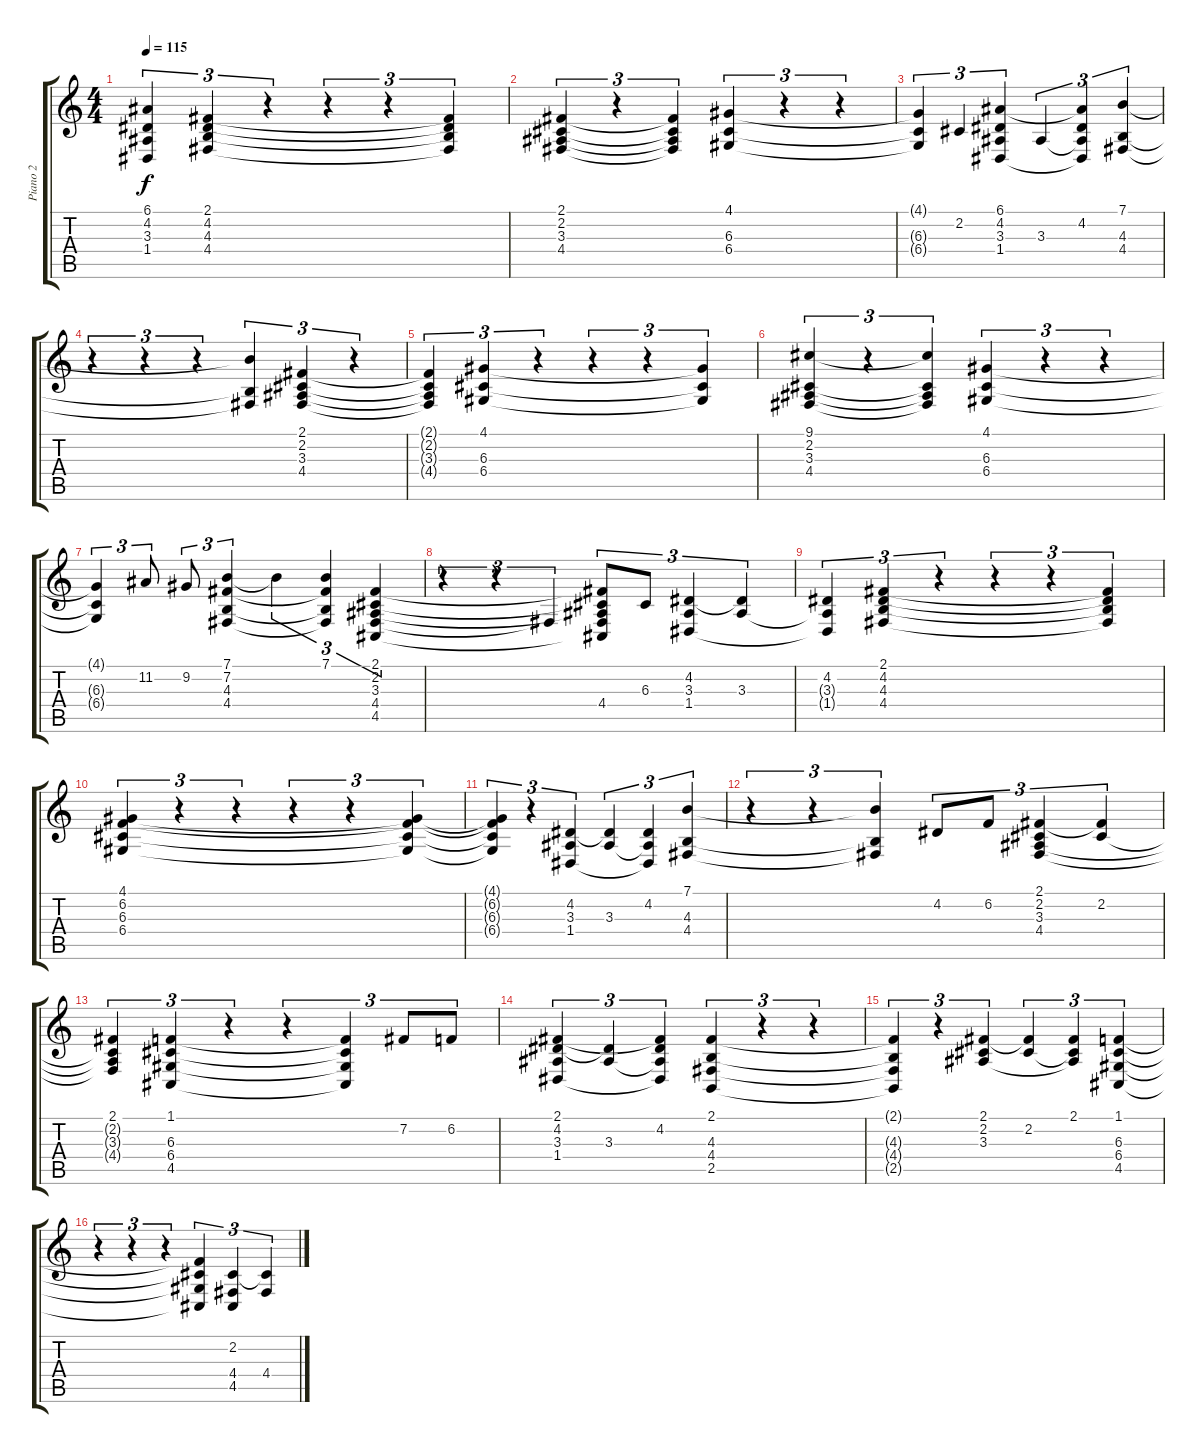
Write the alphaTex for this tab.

\track ("Piano 2" "Piano 2") {instrument brightacousticpiano}
\staff {score tabs}
\tuning (E4 B3 G3 D3 A2 E2) {hide}
\ts (4 4)
\tempo 115
\clef g2
\ks c
(6.1{t} 4.2{t} 3.3{t} 1.4{t}).4{tu (3 2) dy f} (2.1 4.2 4.3 4.4).4{tu (3 2)} r.4{tu (3 2)} r.4{tu (3 2)} r.4{tu (3 2)} (2.1{t} 4.2{t} 4.3{t} 4.4{t}).4{tu (3 2)} |
(2.1 2.2 3.3 4.4).4{tu (3 2)} r.4{tu (3 2)} (2.1{t} 2.2{t} 3.3{t} 4.4{t}).4{tu (3 2)} (4.1 6.3 6.4).4{tu (3 2)} r.4{tu (3 2)} r.4{tu (3 2)} |
(4.1{t} 6.3{t} 6.4{t}).4{tu (3 2)} 2.2.4{tu (3 2)} (6.1 4.2 3.3 1.4).4{tu (3 2)} 3.3.4{tu (3 2)} (6.1{t} 4.2 3.3{t} 1.4{t}).4{tu (3 2)} (7.1 4.3 4.4).4{tu (3 2)} |
r.4{tu (3 2)} r.4{tu (3 2)} r.4{tu (3 2)} (7.1{t} 4.3{t} 4.4{t}).4{tu (3 2)} (2.1 2.2 3.3 4.4).4{tu (3 2)} r.4{tu (3 2)} |
(2.1{t} 2.2{t} 3.3{t} 4.4{t}).4{tu (3 2)} (4.1 6.3 6.4).4{tu (3 2)} r.4{tu (3 2)} r.4{tu (3 2)} r.4{tu (3 2)} (4.1{t} 6.3{t} 6.4{t}).4{tu (3 2)} |
(9.1 2.2 3.3 4.4).4{tu (3 2)} r.4{tu (3 2)} (9.1{t} 2.2{t} 3.3{t} 4.4{t}).4{tu (3 2)} (4.1 6.3 6.4).4{tu (3 2)} r.4{tu (3 2)} r.4{tu (3 2)} |
(4.1{t} 6.3{t} 6.4{t}).4{tu (3 2)} 11.2.8{tu (3 2)} 9.2.8{tu (3 2)} (7.1 7.2 4.3 4.4).4{tu (3 2)} 7.1{t}.4{tu (3 2)} (7.1 7.2{t} 4.3{t} 4.4{t}).4{tu (3 2)} (2.1 2.2 3.3 4.4 4.5).4{tu (3 2)} |
r.4{tu (3 2)} r.4{tu (3 2)} 4.4{t}.4{tu (3 2)} (2.1{t} 2.2{t} 3.3{t} 4.4 4.5{t}).8{tu (3 2)} 6.3.8{tu (3 2)} (4.2 3.3 1.4).4{tu (3 2)} (4.2{t} 3.3).4{tu (3 2)} |
(4.2 3.3{t} 1.4{t}).4{tu (3 2)} (2.1 4.2 4.3 4.4).4{tu (3 2)} r.4{tu (3 2)} r.4{tu (3 2)} r.4{tu (3 2)} (2.1{t} 4.2{t} 4.3{t} 4.4{t}).4{tu (3 2)} |
(4.1 6.2 6.3 6.4).4{tu (3 2)} r.4{tu (3 2)} r.4{tu (3 2)} r.4{tu (3 2)} r.4{tu (3 2)} (4.1{t} 6.2{t} 6.3{t} 6.4{t}).4{tu (3 2)} |
(4.1{t} 6.2{t} 6.3{t} 6.4{t}).4{tu (3 2)} r.4{tu (3 2)} (4.2 3.3 1.4).4{tu (3 2)} (4.2{t} 3.3).4{tu (3 2)} (4.2 3.3{t} 1.4{t}).4{tu (3 2)} (7.1 4.3 4.4).4{tu (3 2)} |
r.4{tu (3 2)} r.4{tu (3 2)} (7.1{t} 4.3{t} 4.4{t}).4{tu (3 2)} 4.2.8{tu (3 2)} 6.2.8{tu (3 2)} (2.1 2.2 3.3 4.4).4{tu (3 2)} (2.1{t} 2.2).4{tu (3 2)} |
(2.1 2.2{t} 3.3{t} 4.4{t}).4{tu (3 2)} (1.1 6.3 6.4 4.5).4{tu (3 2)} r.4{tu (3 2)} r.4{tu (3 2)} (1.1{t} 6.3{t} 6.4{t} 4.5{t}).4{tu (3 2)} 7.2.8{tu (3 2)} 6.2.8{tu (3 2)} |
(2.1 4.2 3.3 1.4).4{tu (3 2)} (4.2{t} 3.3).4{tu (3 2)} (2.1{t} 4.2 3.3{t} 1.4{t}).4{tu (3 2)} (2.1 4.3 4.4 2.5).4{tu (3 2)} r.4{tu (3 2)} r.4{tu (3 2)} |
(2.1{t} 4.3{t} 4.4{t} 2.5{t}).4{tu (3 2)} r.4{tu (3 2)} (2.1 2.2 3.3).4{tu (3 2)} (2.1{t} 2.2).4{tu (3 2)} (2.1 2.2{t} 3.3{t}).4{tu (3 2)} (1.1 6.3 6.4 4.5).4{tu (3 2)} |
r.4{tu (3 2)} r.4{tu (3 2)} r.4{tu (3 2)} (1.1{t} 6.3{t} 6.4{t} 4.5{t}).4{tu (3 2)} (2.2 4.4 4.5).4{tu (3 2)} (2.2{t} 4.4).4{tu (3 2)}
